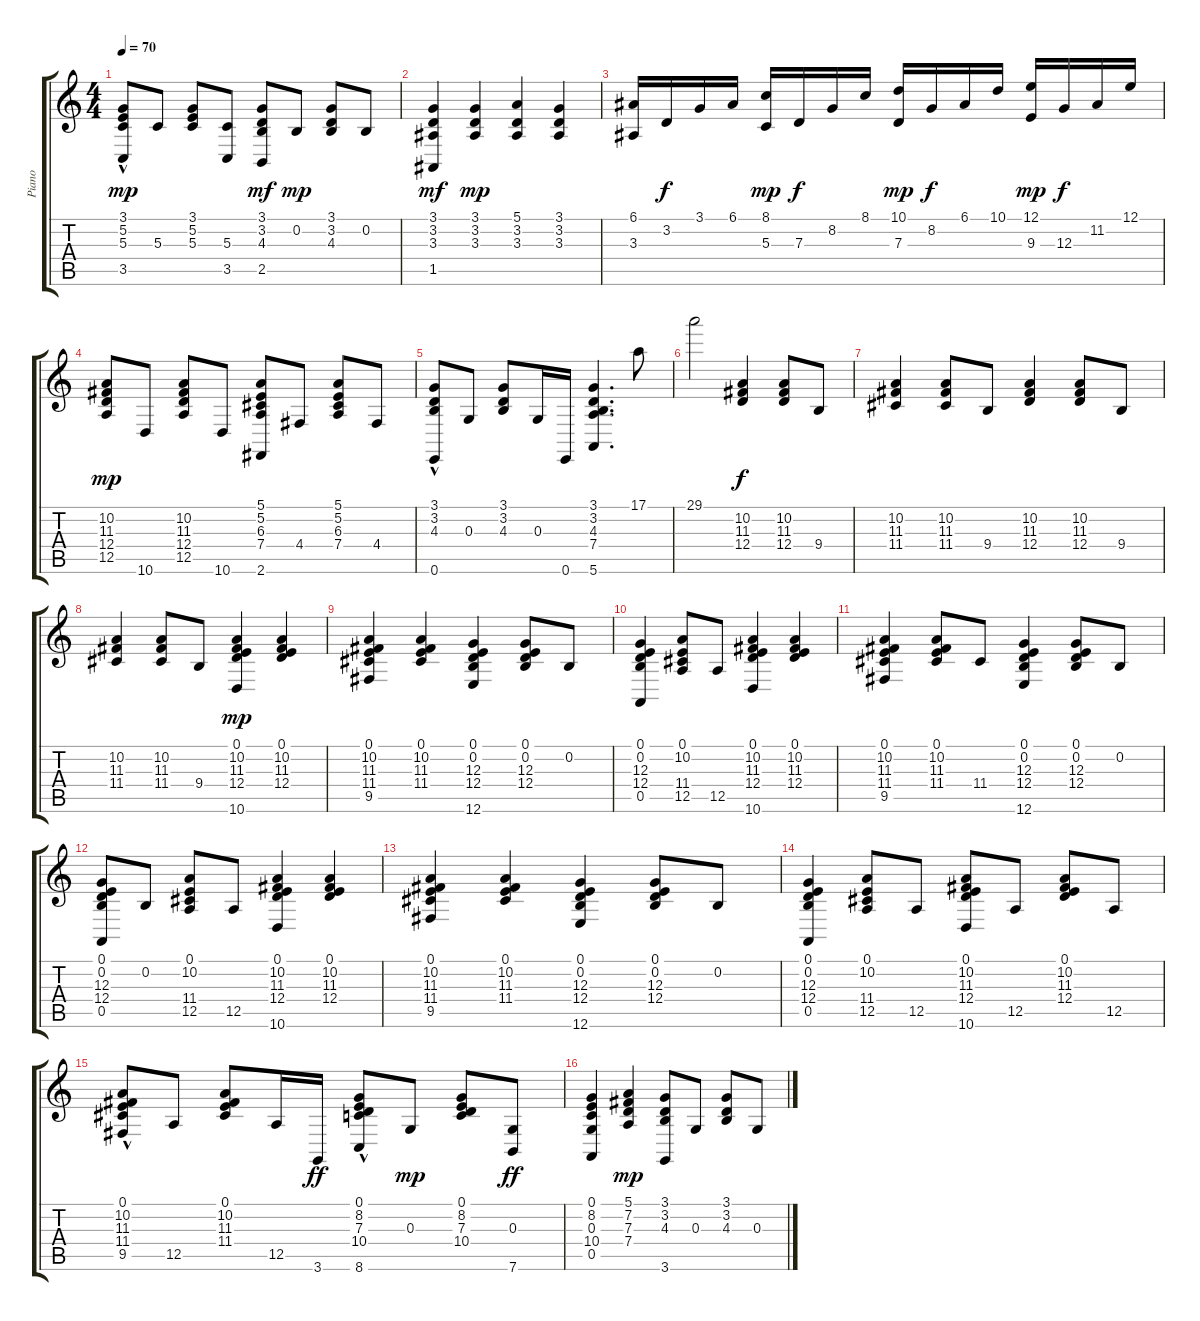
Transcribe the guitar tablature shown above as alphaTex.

\track ("Piano" "Piano") {instrument electricgrandpiano}
\staff {score tabs}
\tuning (E4 B3 G3 D3 A2 E2) {hide}
\ts (4 4)
\tempo 70
\clef g2
\ks c
(3.1 5.2 5.3 3.5{hac}).8{dy mp} 5.3.8 (3.1 5.2 5.3).8 (5.3 3.5).8 (3.1 3.2 4.3 2.5).8{dy mf} 0.2.8{dy mp} (3.1 3.2 4.3).8 0.2.8 |
(3.1 3.2 3.3 1.5).4{dy mf} (3.1 3.2 3.3).4{dy mp} (5.1 3.2 3.3).4 (3.1 3.2 3.3).4 |
(6.1 3.3).16 3.2.16{dy f} 3.1.16 6.1.16 (8.1 5.3).16{dy mp} 7.3.16{dy f} 8.2.16 8.1.16 (10.1 7.3).16{dy mp} 8.2.16{dy f} 6.1.16 10.1.16 (12.1 9.3).16{dy mp} 12.3.16{dy f} 11.2.16 12.1.16 |
(10.2 11.3 12.4 12.5).8{dy mp} 10.6.8 (10.2 11.3 12.4 12.5).8 10.6.8 (5.1 5.2 6.3 7.4 2.6).8 4.4.8 (5.1 5.2 6.3 7.4).8 4.4.8 |
(3.1 3.2 4.3 0.6{hac}).8 0.3.8 (3.1 3.2 4.3).8 0.3.16 0.6.16 (3.1 3.2 4.3 7.4 5.6).4{d} 17.1.8 |
29.1.2 (10.2 11.3 12.4).4{dy f} (10.2 11.3 12.4).8 9.4.8 |
(10.2 11.3 11.4).4 (10.2 11.3 11.4).8 9.4.8 (10.2 11.3 12.4).4 (10.2 11.3 12.4).8 9.4.8 |
(10.2 11.3 11.4).4 (10.2 11.3 11.4).8 9.4.8 (0.1 10.2 11.3 12.4 10.6).4{dy mp} (0.1 10.2 11.3 12.4).4 |
(0.1 10.2 11.3 11.4 9.5).4 (0.1 10.2 11.3 11.4).4 (0.1 0.2 12.3 12.4 12.6).4 (0.1 0.2 12.3 12.4).8 0.2.8 |
(0.1 0.2 12.3 12.4 0.5).4 (0.1 10.2 11.4 12.5).8 12.5.8 (0.1 10.2 11.3 12.4 10.6).4 (0.1 10.2 11.3 12.4).4 |
(0.1 10.2 11.3 11.4 9.5).4 (0.1 10.2 11.3 11.4).8 11.4.8 (0.1 0.2 12.3 12.4 12.6).4 (0.1 0.2 12.3 12.4).8 0.2.8 |
(0.1 0.2 12.3 12.4 0.5).8 0.2.8 (0.1 10.2 11.4 12.5).8 12.5.8 (0.1 10.2 11.3 12.4 10.6).4 (0.1 10.2 11.3 12.4).4 |
(0.1 10.2 11.3 11.4 9.5).4 (0.1 10.2 11.3 11.4).4 (0.1 0.2 12.3 12.4 12.6).4 (0.1 0.2 12.3 12.4).8 0.2.8 |
(0.1 0.2 12.3 12.4 0.5).4 (0.1 10.2 11.4 12.5).8 12.5.8 (0.1 10.2 11.3 12.4 10.6).8 12.5.8 (0.1 10.2 11.3 12.4).8 12.5.8 |
(0.1 10.2 11.3 11.4 9.5{hac}).8 12.5.8 (0.1 10.2 11.3 11.4).8 12.5.16 3.6.16{dy ff} (0.1 8.2 7.3 10.4 8.6{hac}).8 0.3.8{dy mp} (0.1 8.2 7.3 10.4).8 (0.3 7.6).8{dy ff} |
(0.1 8.2 0.3 10.4 0.5).4 (5.1 7.2 7.3 7.4).4{dy mp} (3.1 3.2 4.3 3.6).8 0.3.8 (3.1 3.2 4.3).8 0.3.8
